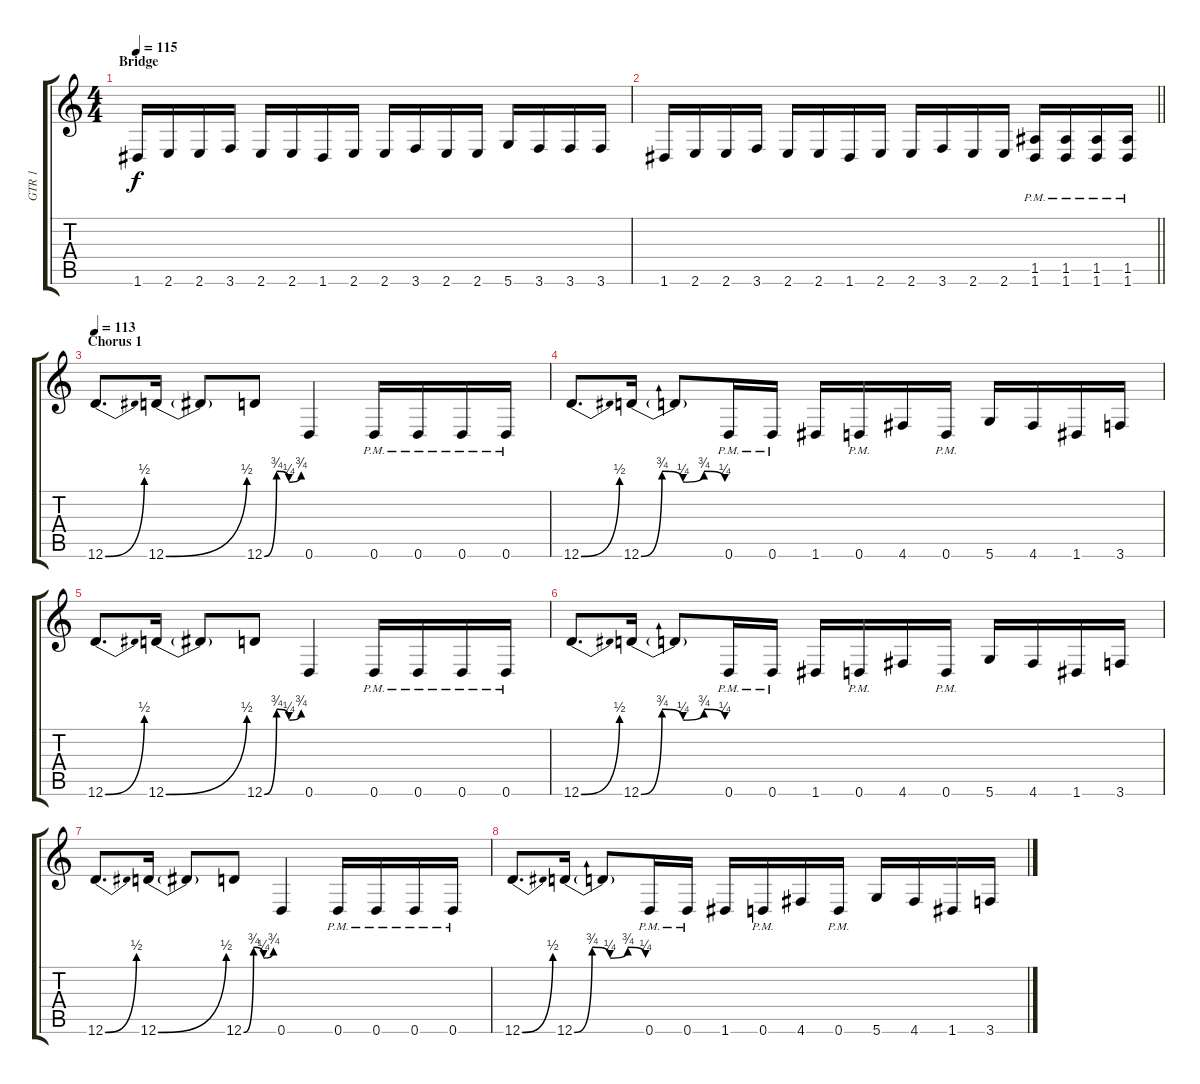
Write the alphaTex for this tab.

\track ("GTR 1" "GTR 1") {instrument distortionguitar}
\staff {score tabs}
\tuning (E4 B3 G3 D3 A2 D2) {hide}
\ts (4 4)
\section ("" "Bridge")
\tempo 115
\clef g2
\ks c
1.6.16{dy f} 2.6.16 2.6.16 3.6.16 2.6.16 2.6.16 1.6.16 2.6.16 2.6.16 3.6.16 2.6.16 2.6.16 5.6.16 3.6.16 3.6.16 3.6.16 |
\barLineRight lightlight
1.6.16 2.6.16 2.6.16 3.6.16 2.6.16 2.6.16 1.6.16 2.6.16 2.6.16 3.6.16 2.6.16 2.6.16 (1.5{pm} 1.6{pm}).16 (1.5{pm} 1.6{pm}).16 (1.5{pm} 1.6{pm}).16 (1.5{pm} 1.6{pm}).16 |
\section ("" "Chorus 1")
\tempo 113
12.6{be (bend 0 0 60 2)}.8{d balance 8} 12.6{be (bend 0 0 60 2)}.16 12.6{t}.8 12.6{be (custom 0 0 20 3 40 1 60 3)}.8 0.6.4{balance 0} 0.6{pm}.16 0.6{pm}.16 0.6{pm}.16 0.6{pm}.16 |
12.6{be (bend 0 0 60 2)}.8{d} 12.6{be (custom 0 0 15 3 30 1 45 3 60 1)}.16 12.6{t}.8 0.6{pm}.16 0.6{pm}.16 1.6.16 0.6{pm}.16 4.6.16 0.6{pm}.16 5.6.16 4.6.16 1.6.16 3.6.16 |
12.6{be (bend 0 0 60 2)}.8{d} 12.6{be (bend 0 0 60 2)}.16 12.6{t}.8 12.6{be (custom 0 0 20 3 40 1 60 3)}.8 0.6.4 0.6{pm}.16 0.6{pm}.16 0.6{pm}.16 0.6{pm}.16 |
12.6{be (bend 0 0 60 2)}.8{d} 12.6{be (custom 0 0 15 3 30 1 45 3 60 1)}.16 12.6{t}.8 0.6{pm}.16 0.6{pm}.16 1.6.16 0.6{pm}.16 4.6.16 0.6{pm}.16 5.6.16 4.6.16 1.6.16 3.6.16 |
12.6{be (bend 0 0 60 2)}.8{d} 12.6{be (bend 0 0 60 2)}.16 12.6{t}.8 12.6{be (custom 0 0 20 3 40 1 60 3)}.8 0.6.4 0.6{pm}.16 0.6{pm}.16 0.6{pm}.16 0.6{pm}.16 |
12.6{be (bend 0 0 60 2)}.8{d} 12.6{be (custom 0 0 15 3 30 1 45 3 60 1)}.16 12.6{t}.8 0.6{pm}.16 0.6{pm}.16 1.6.16 0.6{pm}.16 4.6.16 0.6{pm}.16 5.6.16 4.6.16 1.6.16 3.6.16
